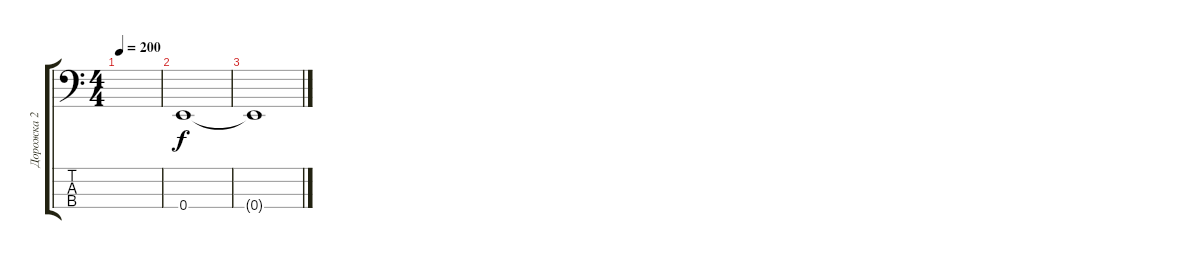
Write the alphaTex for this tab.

\track ("Дорожка 2" "Дорожка 2") {instrument slapbass1}
\staff {score tabs}
\tuning (G2 D2 A1 E1) {hide}
\ts (4 4)
\tempo 200
\clef f4
\ks c
|
0.4.1 |
0.4{t}.1
